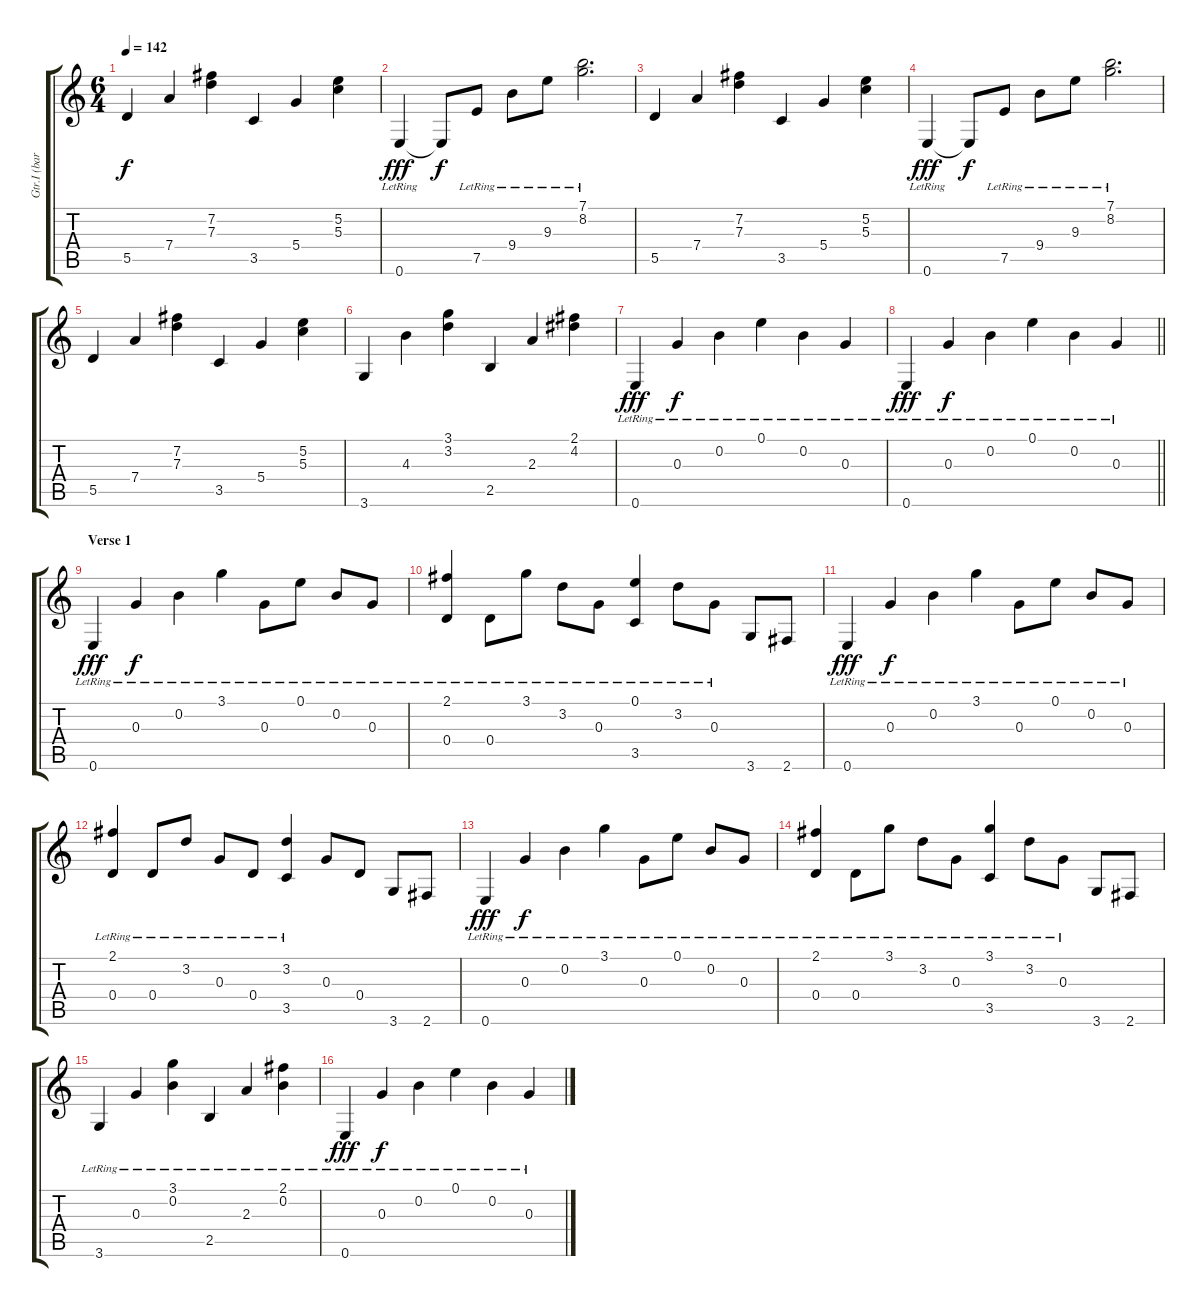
\track ("Gtr.I (bare)" "Gtr.I (bar") {instrument acousticguitarsteel}
\staff {score tabs}
\tuning (E4 B3 G3 D3 A2 E2) {hide}
\ts (6 4)
\tempo 142
\clef g2
\ks c
5.5.4{dy f} 7.4.4 (7.2 7.3).4 3.5.4 5.4.4 (5.2 5.3).4 |
0.6{lr}.4{dy fff} 0.6{t}.8{dy f} 7.5{lr}.8 9.4{lr}.8 9.3{lr}.8 (7.1{lr} 8.2{lr}).2{d} |
5.5.4 7.4.4 (7.2 7.3).4 3.5.4 5.4.4 (5.2 5.3).4 |
0.6{lr}.4{dy fff} 0.6{t}.8{dy f} 7.5{lr}.8 9.4{lr}.8 9.3{lr}.8 (7.1{lr} 8.2{lr}).2{d} |
5.5.4 7.4.4 (7.2 7.3).4 3.5.4 5.4.4 (5.2 5.3).4 |
3.6.4 4.3.4 (3.1 3.2).4 2.5.4 2.3.4 (2.1 4.2).4 |
0.6{lr}.4{dy fff} 0.3{lr}.4{dy f} 0.2{lr}.4 0.1{lr}.4 0.2{lr}.4 0.3{lr}.4 |
\barLineRight lightlight
0.6{lr}.4{dy fff} 0.3{lr}.4{dy f} 0.2{lr}.4 0.1{lr}.4 0.2{lr}.4 0.3{lr}.4 |
\section ("" "Verse 1")
0.6{lr}.4{dy fff} 0.3{lr}.4{dy f} 0.2{lr}.4 3.1{lr}.4 0.3{lr}.8 0.1{lr}.8 0.2{lr}.8 0.3{lr}.8 |
(2.1{lr} 0.4{lr}).4 0.4{lr}.8 3.1{lr}.8 3.2{lr}.8 0.3{lr}.8 (0.1{lr} 3.5{lr}).4 3.2{lr}.8 0.3{lr}.8 3.6.8 2.6.8 |
0.6{lr}.4{dy fff} 0.3{lr}.4{dy f} 0.2{lr}.4 3.1{lr}.4 0.3{lr}.8 0.1{lr}.8 0.2{lr}.8 0.3{lr}.8 |
(2.1{lr} 0.4{lr}).4 0.4{lr}.8 3.2{lr}.8 0.3{lr}.8 0.4{lr}.8 (3.2 3.5{lr}).4 0.3.8 0.4.8 3.6.8 2.6.8 |
0.6{lr}.4{dy fff} 0.3{lr}.4{dy f} 0.2{lr}.4 3.1{lr}.4 0.3{lr}.8 0.1{lr}.8 0.2{lr}.8 0.3{lr}.8 |
(2.1{lr} 0.4{lr}).4 0.4{lr}.8 3.1{lr}.8 3.2{lr}.8 0.3{lr}.8 (3.1{lr} 3.5{lr}).4 3.2{lr}.8 0.3{lr}.8 3.6.8 2.6.8 |
3.6{lr}.4 0.3{lr}.4 (3.1{lr} 0.2{lr}).4 2.5{lr}.4 2.3{lr}.4 (2.1{lr} 0.2{lr}).4 |
0.6{lr}.4{dy fff} 0.3{lr}.4{dy f} 0.2{lr}.4 0.1{lr}.4 0.2{lr}.4 0.3{lr}.4
